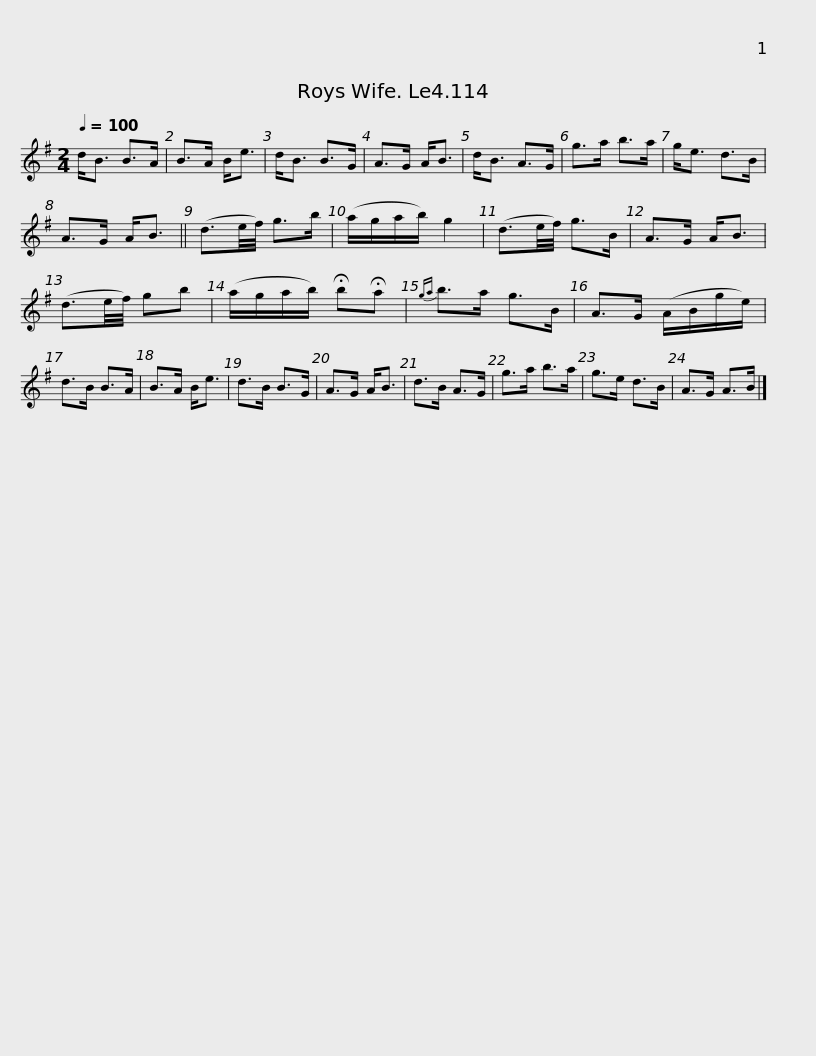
X:1
L:1/8
Q:1/4=100
M:2/4
I:linebreak $
K:G
V:1 treble
V:1
 d<B B>A | B>A B<e | d<B B>G | A>G A<B | d<B A>G | %5
 g>a b>a | g<e d>B | A>G A<B ||$ (d3/2e/4f/4) g>b | (a/g/a/b/) g2 | %10
 (d3/2e/4f/4) g>B | A>G A<B | (d3/2e/4f/4) gb | (a/g/a/b/) !fermata!b!fermata!a |{ga} b>a g>B |$ %15
 A>G (A/B/g/e/) | d>B B>A | B>A B<e | d>B B>G | A>G A<B | %20
 d>B A>G | g>a b>a | g>e d>B | A>G A>B |] %24
